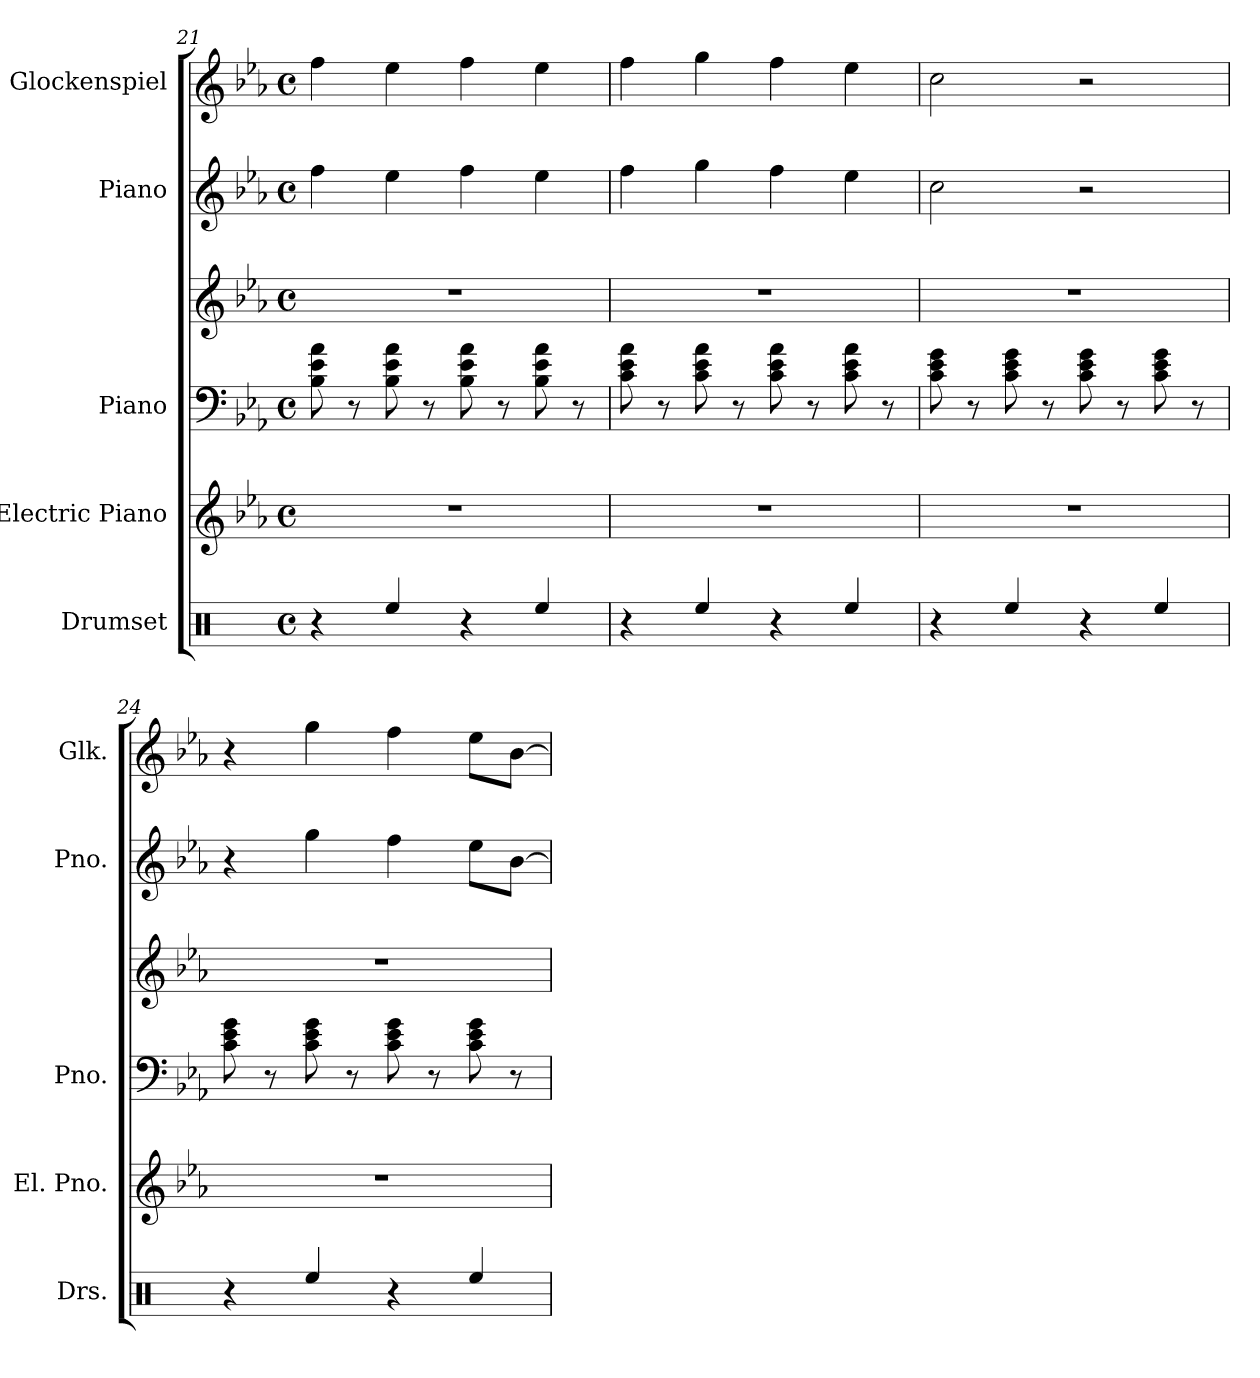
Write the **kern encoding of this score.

**kern	**kern	**kern	**kern	**kern	**kern
*part5	*part4	*part3	*part3	*part2	*part1
*staff6	*staff5	*staff4	*staff3	*staff2	*staff1
*I"Drumset	*I"Electric Piano	*I"Piano	*	*I"Piano	*I"Glockenspiel
*I'Drs.	*I'El. Pno.	*I'Pno.	*	*I'Pno.	*I'Glk.
!!LO:PB:g=z
*clefX	*clefG2	*clefF4	*clefG2	*clefG2	*clefG2
*	*	*	*	*	*ITrd-14c-24
*k[]	*k[b-e-a-]	*k[b-e-a-]	*k[b-e-a-]	*k[b-e-a-]	*k[b-e-a-]
*M4/4	*M4/4	*M4/4	*M4/4	*M4/4	*M4/4
*met(c)	*met(c)	*met(c)	*met(c)	*met(c)	*met(c)
=21	=21	=21	=21	=21	=21
4r	1r	8B-\ 8e-\ 8a-\	1r	4ff\	4ffff\
.	.	8r	.	.	.
4Ree/	.	8B-\ 8e-\ 8a-\	.	4ee-\	4eeee-\
.	.	8r	.	.	.
4r	.	8B-\ 8e-\ 8a-\	.	4ff\	4ffff\
.	.	8r	.	.	.
4Ree/	.	8B-\ 8e-\ 8a-\	.	4ee-\	4eeee-\
.	.	8r	.	.	.
=22	=22	=22	=22	=22	=22
4r	1r	8c\ 8e-\ 8a-\	1r	4ff\	4ffff\
.	.	8r	.	.	.
4Ree/	.	8c\ 8e-\ 8a-\	.	4gg\	4gggg\
.	.	8r	.	.	.
4r	.	8c\ 8e-\ 8a-\	.	4ff\	4ffff\
.	.	8r	.	.	.
4Ree/	.	8c\ 8e-\ 8a-\	.	4ee-\	4eeee-\
.	.	8r	.	.	.
=23	=23	=23	=23	=23	=23
4r	1r	8c\ 8e-\ 8g\	1r	2cc\	2cccc\
.	.	8r	.	.	.
4Ree/	.	8c\ 8e-\ 8g\	.	.	.
.	.	8r	.	.	.
4r	.	8c\ 8e-\ 8g\	.	2r	2r
.	.	8r	.	.	.
4Ree/	.	8c\ 8e-\ 8g\	.	.	.
.	.	8r	.	.	.
=24	=24	=24	=24	=24	=24
4r	1r	8c\ 8e-\ 8g\	1r	4r	4r
.	.	8r	.	.	.
4Ree/	.	8c\ 8e-\ 8g\	.	4gg\	4gggg\
.	.	8r	.	.	.
4r	.	8c\ 8e-\ 8g\	.	4ff\	4ffff\
.	.	8r	.	.	.
4Ree/	.	8c\ 8e-\ 8g\	.	8ee-\L	8eeee-\L
.	.	8r	.	[8b-\J	[8bbb-\J
=	=	=	=	=	=
*-	*-	*-	*-	*-	*-
